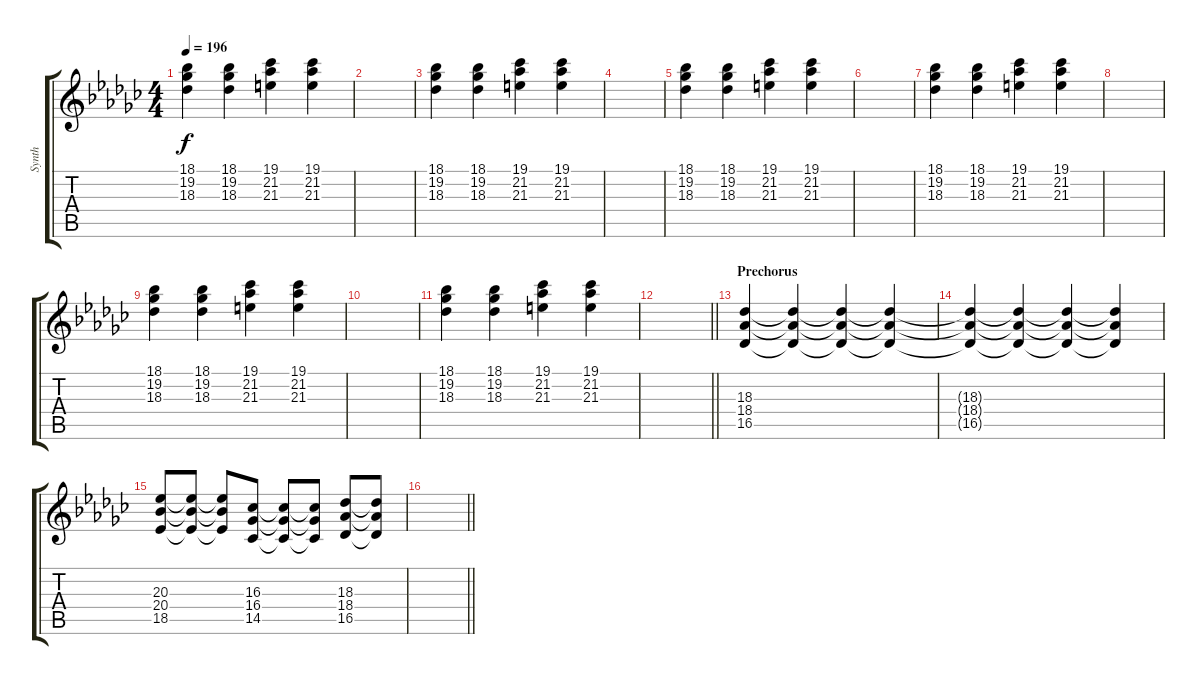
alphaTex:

\track ("Synth" "Synth") {instrument pad3polysynth}
\staff {score tabs}
\tuning (E4 B3 G3 D3 A2 E2) {hide}
\ts (4 4)
\tempo 196
\clef g2
\ks gb
(18.1 19.2 18.3).4{dy f} (18.1 19.2 18.3).4 (19.1 21.2 21.3).4 (19.1 21.2 21.3).4 |
|
(18.1 19.2 18.3).4 (18.1 19.2 18.3).4 (19.1 21.2 21.3).4 (19.1 21.2 21.3).4 |
|
(18.1 19.2 18.3).4 (18.1 19.2 18.3).4 (19.1 21.2 21.3).4 (19.1 21.2 21.3).4 |
|
(18.1 19.2 18.3).4 (18.1 19.2 18.3).4 (19.1 21.2 21.3).4 (19.1 21.2 21.3).4 |
|
(18.1 19.2 18.3).4 (18.1 19.2 18.3).4 (19.1 21.2 21.3).4 (19.1 21.2 21.3).4 |
|
(18.1 19.2 18.3).4 (18.1 19.2 18.3).4 (19.1 21.2 21.3).4 (19.1 21.2 21.3).4 |
\barLineRight lightlight
|
\section ("" "Prechorus")
(18.3 18.4 16.5).4 (18.3{t} 18.4{t} 16.5{t}).4 (18.3{t} 18.4{t} 16.5{t}).4 (18.3{t} 18.4{t} 16.5{t}).4 |
(18.3{t} 18.4{t} 16.5{t}).4 (18.3{t} 18.4{t} 16.5{t}).4 (18.3{t} 18.4{t} 16.5{t}).4 (18.3{t} 18.4{t} 16.5{t}).4 |
(20.3 20.4 18.5).8 (20.3{t} 20.4{t} 18.5{t}).8 (20.3{t} 20.4{t} 18.5{t}).8 (16.3 16.4 14.5).8 (16.3{t} 16.4{t} 14.5{t}).8 (16.3{t} 16.4{t} 14.5{t}).8 (18.3 18.4 16.5).8 (18.3{t} 18.4{t} 16.5{t}).8 |
\barLineRight lightlight
